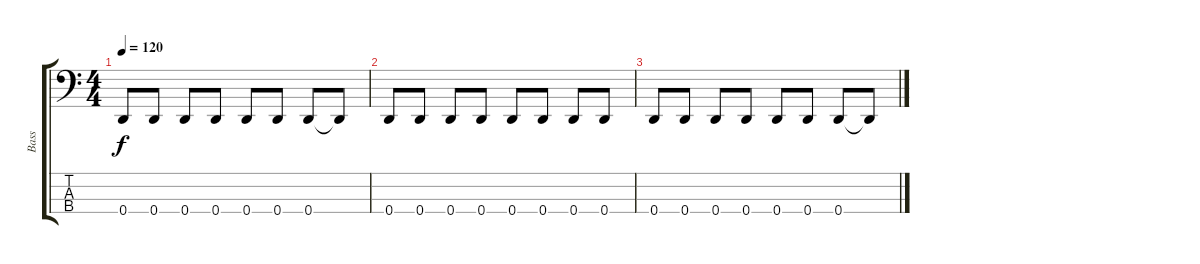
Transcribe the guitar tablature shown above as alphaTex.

\track ("Bass" "Bass") {instrument electricbasspick}
\staff {score tabs}
\tuning (G2 D2 A1 D1) {hide}
\ts (4 4)
\tempo 120
\clef f4
\ks c
0.4.8{dy f} 0.4.8 0.4.8 0.4.8 0.4.8 0.4.8 0.4.8 0.4{t}.8 |
0.4.8 0.4.8 0.4.8 0.4.8 0.4.8 0.4.8 0.4.8 0.4.8 |
0.4.8 0.4.8 0.4.8 0.4.8 0.4.8 0.4.8 0.4.8 0.4{t}.8
